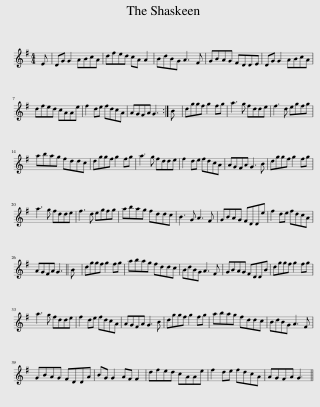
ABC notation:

X:1
L:1/8
M:4/4
I:linebreak $
K:G
V:1 treble
V:1
 E | DG G2 ABcA | dfed cA A2 | BdBG A3 F | GBAG FDDE | %5
 DG G2 ABcA |$ dfed cAAe | f2 de fdcA | AGFA G3 :| B | %10
 dggf g2 fg | a3 g fdde | f3 d egfg |$ abag fddc | dggf g2 fg | %15
 a3 g fdde | f2 de fdcA | AGFA G3 B | dggf g2 fg |$ a3 g fdde | %20
 f3 d egfg | abag fddc | B3 G A3 F | GBAG FDDe | f2 de fdcA |$ %25
 AGFA G3 || B | dggf g2 fg | abag fddc | BdBG A3 F | %30
 GBAG FDDB | dggf g2 fg |$ a3 g fdde | f2 de fdcA | AGFA G3 B | %35
 dggf g2 fg | abag fddc | BdBG A3 F |$ GBAG FDDA | BG G2 AF F2 | %40
 dfed cAAe | f2 de fdcA | AGFA G3 || %43
